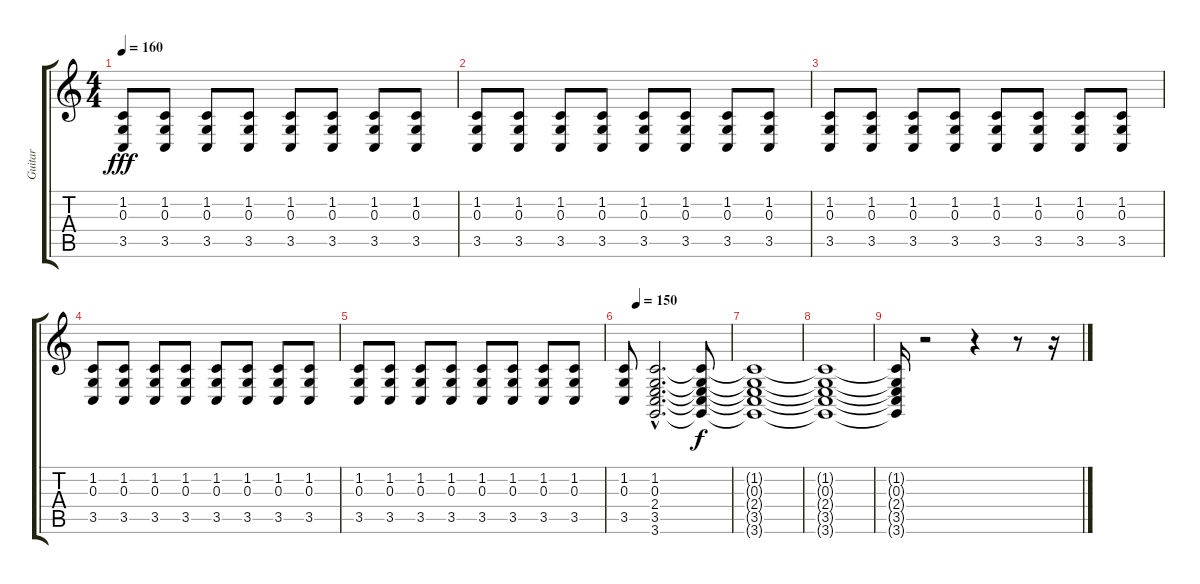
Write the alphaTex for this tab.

\track ("Guitar" "Guitar") {instrument acousticgrandpiano}
\staff {score tabs}
\tuning (E4 B3 G3 D3 A2 E2) {hide}
\ts (4 4)
\tempo 160
\clef g2
\ks c
(1.2 0.3 3.5).8{dy fff} (1.2 0.3 3.5).8 (1.2 0.3 3.5).8 (1.2 0.3 3.5).8 (1.2 0.3 3.5).8 (1.2 0.3 3.5).8 (1.2 0.3 3.5).8 (1.2 0.3 3.5).8 |
(1.2 0.3 3.5).8 (1.2 0.3 3.5).8 (1.2 0.3 3.5).8 (1.2 0.3 3.5).8 (1.2 0.3 3.5).8 (1.2 0.3 3.5).8 (1.2 0.3 3.5).8 (1.2 0.3 3.5).8 |
(1.2 0.3 3.5).8 (1.2 0.3 3.5).8 (1.2 0.3 3.5).8 (1.2 0.3 3.5).8 (1.2 0.3 3.5).8 (1.2 0.3 3.5).8 (1.2 0.3 3.5).8 (1.2 0.3 3.5).8 |
(1.2 0.3 3.5).8 (1.2 0.3 3.5).8 (1.2 0.3 3.5).8 (1.2 0.3 3.5).8 (1.2 0.3 3.5).8 (1.2 0.3 3.5).8 (1.2 0.3 3.5).8 (1.2 0.3 3.5).8 |
(1.2 0.3 3.5).8 (1.2 0.3 3.5).8 (1.2 0.3 3.5).8 (1.2 0.3 3.5).8 (1.2 0.3 3.5).8 (1.2 0.3 3.5).8 (1.2 0.3 3.5).8 (1.2 0.3 3.5).8 |
\tempo (150 0.125)
(1.2 0.3 3.5).8 (1.2{hac} 0.3{hac} 2.4{hac} 3.5{hac} 3.6{hac}).2{d} (1.2{t} 0.3{t} 2.4{t} 3.5{t} 3.6{t}).8{dy f} |
(1.2{t} 0.3{t} 2.4{t} 3.5{t} 3.6{t}).1 |
(1.2{t} 0.3{t} 2.4{t} 3.5{t} 3.6{t}).1 |
(1.2{t} 0.3{t} 2.4{t} 3.5{t} 3.6{t}).16 r.2 r.4 r.8 r.16
